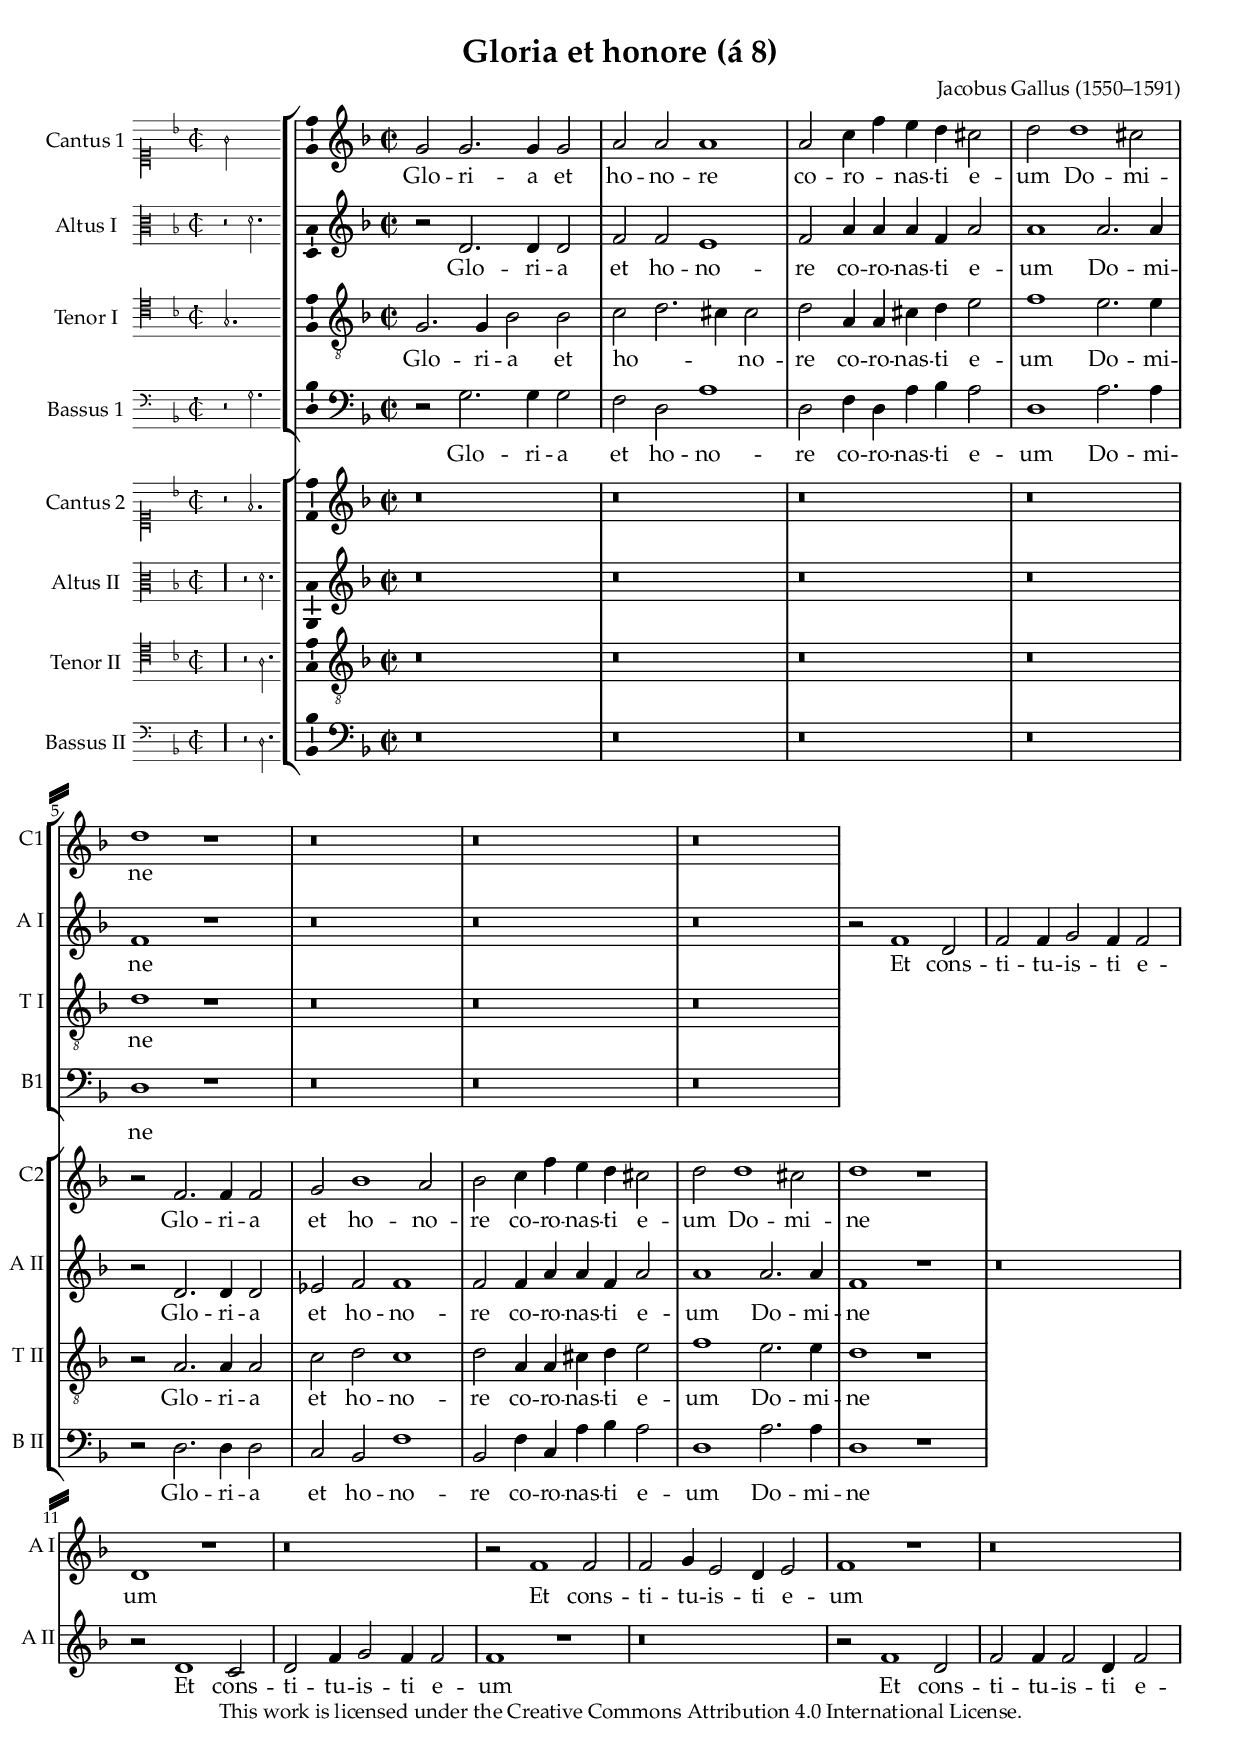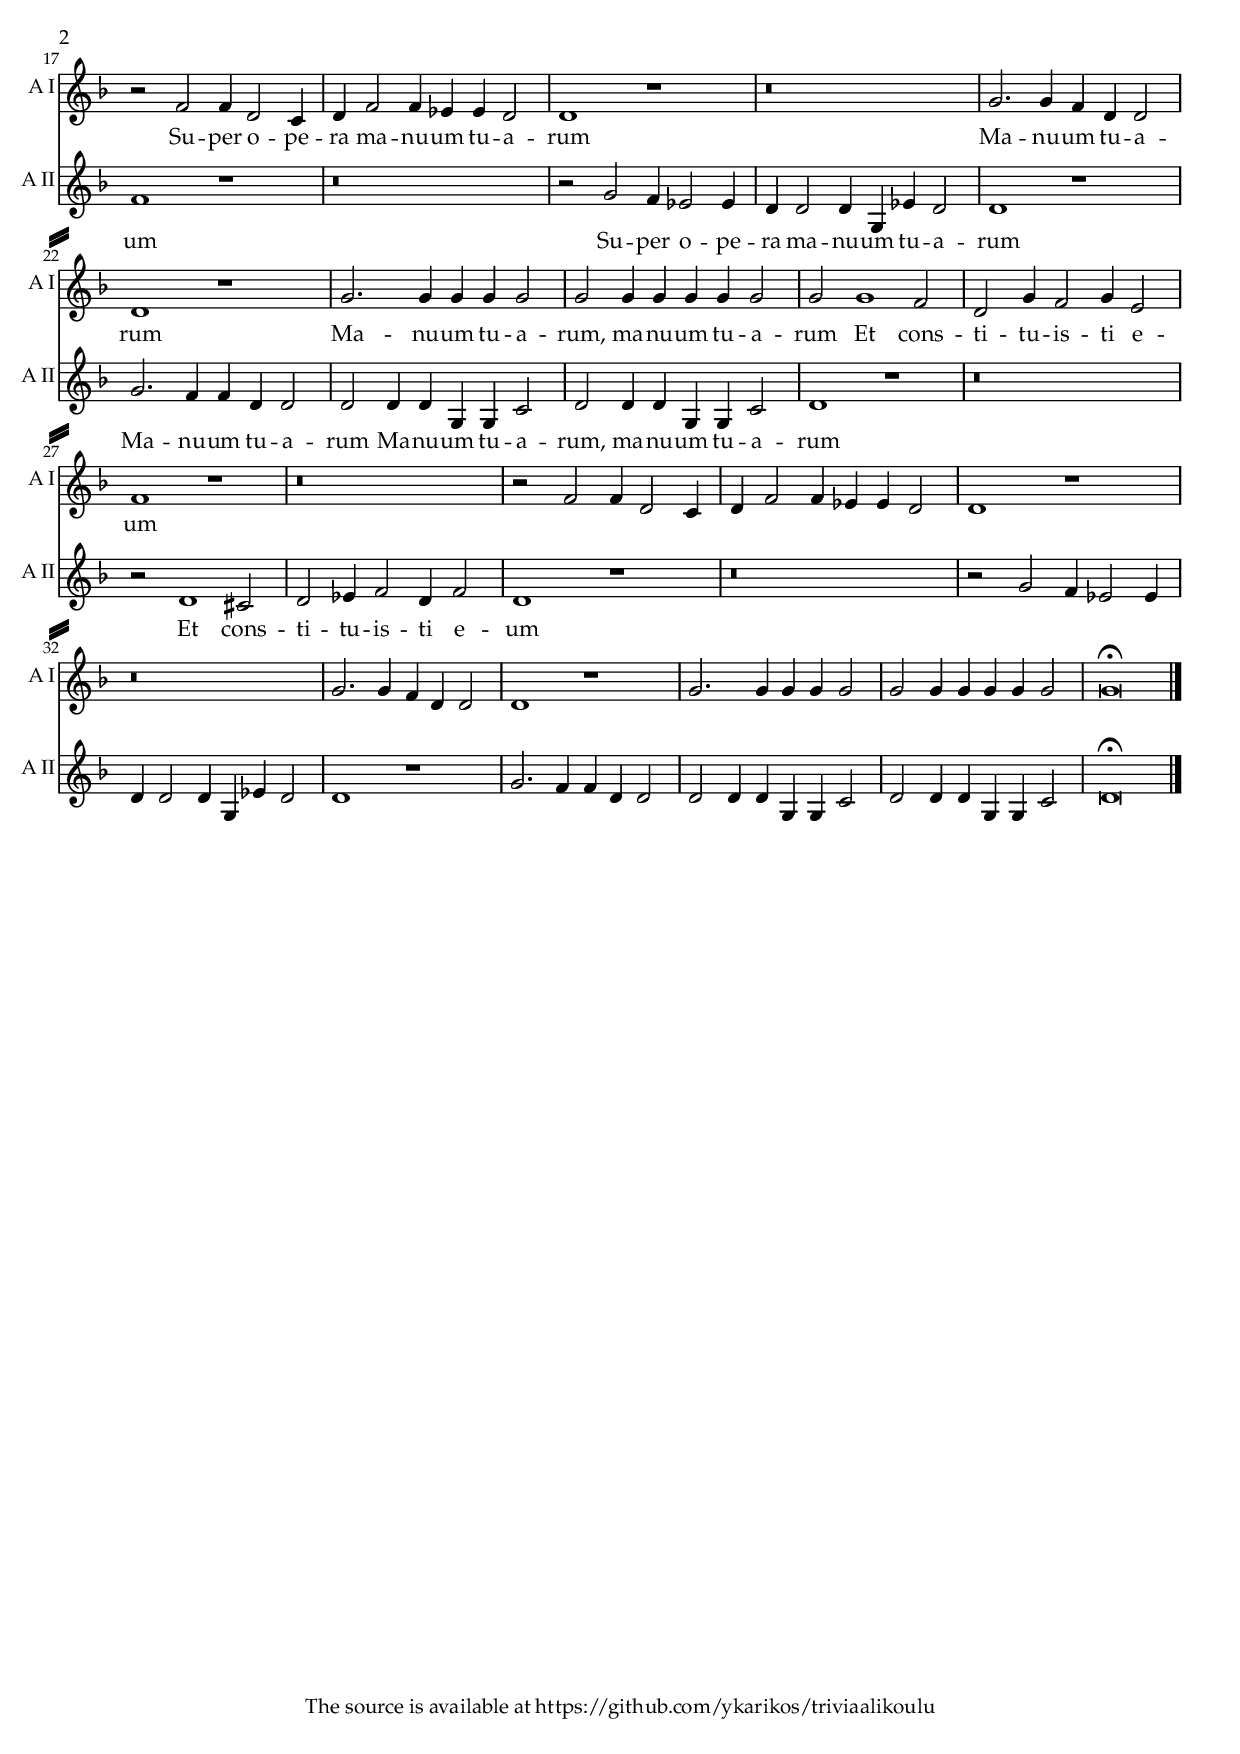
\version "2.19.49"
\include "suomi.ly"

#(set-global-staff-size 18)

global = { 
%  \numericTimeSignature
  \time 2/2
	\set Timing.measureLength = #(ly:make-moment 4/2) 
%  \autoBeamOff
  \key d \minor
  \set Staff.midiInstrument = #"voice oohs"
}

\header {
  title = "Gloria et honore (á 8)"
%  subtitle = ""
  composer = "Jacobus Gallus (1550–1591)"
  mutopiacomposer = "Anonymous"
%  instrument = "Voice (SATB)"
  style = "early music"
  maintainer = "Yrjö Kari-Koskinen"
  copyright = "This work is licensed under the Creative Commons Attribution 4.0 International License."
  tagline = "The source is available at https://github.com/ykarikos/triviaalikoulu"
}

\paper {
	system-separator-markup = \slashSeparator
    #(define fonts
        (make-pango-font-tree "Palatino"
                              "Nimbus Sans"
                              "Luxi Mono"
                              (/ staff-height pt 20)))
}

stanzaOneLyricsChoirOne = \lyricmode {
	Glo -- ri -- a et ho -- no -- re
	co -- ro -- nas -- ti e -- um Do -- mi -- ne
	Et cons -- ti -- tu -- is -- ti e -- um
	Et cons -- ti -- tu -- is -- ti e -- um
	Su -- per o -- pe -- ra ma -- nu -- um tu -- a -- rum
	Ma -- nu -- um tu -- a -- rum
	Ma -- nu -- um tu -- a -- rum,
	ma -- nu -- um tu -- a -- rum
	Et cons -- ti -- tu -- is -- ti e -- um
	
}




% First choir

SopranoOneMusic = \relative c'' {
	\set Staff.instrumentName = #"Cantus 1"
	\set Staff.shortInstrumentName = "C1"

	\incipit { \clef "mensural-c1" \key d \minor \time 2/2 g'2 }

	g2 g2. g4 g2 | a a a1 | a2 c4( f) e d cis2 | d d1 cis2 | 
	d1 r1 | r\breve | r\breve | r\breve |
%  \time 4/2 
%  \once \override Staff.TimeSignature.break-visibility = ##(#t #f #t)
%  g\breve\fermata \bar "|."
}


AltoOneMusic = \relative c' {
	\set Staff.instrumentName = #"Altus I"
	\set Staff.shortInstrumentName = "A I"

	\incipit { \clef "mensural-c3" \key d \minor \time 2/2 r2 d'2. }

	r2 d2. d4 d2 | f f e1 | f2 a4 a a f a2 | a1 a2. a4 |
	f1 r1 | r\breve | r\breve | r\breve |
	r2 f1 d2 | f2 f4 g2 f4 f2 | d1 r1 | r\breve

% 2

	r2 f1 f2 | f2 g4 e2 d4 e2 | f1 r | r\breve |
	r2 f2 f4 d2 c4 | d f2 f4 es es d2 | d1 r | r\breve |
	g2. g4 f d d2 | d1 r | g2. g4 g g g2 | g g4 g g g g2 |

% 3

	g2 g1 f2 | d2 g4 f2 g4 e2 | f1 r | r\breve |
	r2 f f4 d2 c4 | d f2 f4 es es d2 | d1 r | r\breve |
	g2. g4 f d d2 | d1 r | g2. g4 g g g2 | g g4 g g g g2 |
	g\breve\fermata \bar "|."
}


TenoreOneMusic = \relative c' {
	\set Staff.instrumentName = #"Tenor I"
	\set Staff.shortInstrumentName = "T I"

	\incipit { \clef "mensural-c4" \key d \minor \time 2/2 g2. }

	\clef "treble_8"
	g2. g4 b2 b | c( d2. cis4) cis2 | d a4 a cis d e2 | f1 e2. e4 |
	d1 r1 | r\breve | r\breve | r\breve |
%  \time 4/2 
%  \once \override Staff.TimeSignature.break-visibility = ##(#t #f #t)
%  g\breve\fermata
}


BassOneMusic = \relative c' {
	\set Staff.instrumentName = #"Bassus 1"
	\set Staff.shortInstrumentName = "B1"

	\incipit { \clef "mensural-f" \key d \minor \time 2/2 r2 g2. }

	\clef bass
	r2 g2. g4 g2 | f d a'1 | d,2 f4 d a' b a2 | d,1 a'2. a4 |
	d,1 r1 | r\breve | r\breve | r\breve |

%  \time 4/2 
%  \once \override Staff.TimeSignature.break-visibility = ##(#t #f #t)
%  g,\breve\fermata
}





% Second choir

SopranoTwoMusic = \relative c' {
	\set Staff.instrumentName = #"Cantus 2"
	\set Staff.shortInstrumentName = "C2"

	\incipit { \clef "mensural-c1" \key d \minor \time 2/2 r2 f'2. }

	r\breve | r\breve | r\breve | r\breve | 
	r2 f2. f4 f2 | g b1 a2 | b2 c4 f e d cis2 | d2 d1 cis2 |
	d1 r1 |

%  \time 4/2 
%  \once \override Staff.TimeSignature.break-visibility = ##(#t #f #t)
%  g\breve\fermata \bar "|."
}


AltoTwoMusic = \relative c' {
	\set Staff.instrumentName = #"Altus II"
	\set Staff.shortInstrumentName = "A II"

	\incipit { 
		\clef "mensural-c3" \key d \minor \time 2/2 
		r\maxima
		r2 d'2. 
	}

	r\breve | r\breve | r\breve | r\breve | 
	r2 d2. d4 d2 | es f f1 | f2 f4 a a f a2 | a1 a2. a4 |
	f1 r1 | r\breve | r2 d1 c2 | d f4 g2 f4 f2 |

% 2
	f1 r | r\breve | r2 f1 d2 | f f4 f2 d4 f2 |
	f1 r | r\breve | r2 g f4 es2 es4 | d d2 d4 g, es' d2 |
	d1 r | g2. f4 f d d2 | d d4 d g, g c2 | d d4 d g, g c2 |

% 3
	d1 r | r\breve | r2 d1 cis2 | d2 es4 f2 d4 f2 |
	d1 r | r\breve | r2 g f4 es2 es4 | d d2 d4 g, es' d2 |
	d1 r | g2. f4 f d d2 | d d4 d g, g c2 | d d4 d g, g c2 |
	d\breve\fermata \bar "|."
}


TenoreTwoMusic = \relative c' {
	\set Staff.instrumentName = #"Tenor II"
	\set Staff.shortInstrumentName = "T II"

	\incipit { 
		\clef "mensural-c4" \key d \minor \time 2/2 
		r\maxima
		r2 a2.
	}

	\clef "treble_8"
	r\breve | r\breve | r\breve | r\breve | 
	r2 a2. a4 a 2 | c d c1 | d2 a4 a cis d e2 | f1 e2. e4 |
	d1 r1 |
%  \time 4/2 
%  \once \override Staff.TimeSignature.break-visibility = ##(#t #f #t)
%  g\breve\fermata
}



BassTwoMusic = \relative c {
	\set Staff.instrumentName = #"Bassus II"
	\set Staff.shortInstrumentName = "B II"

	\incipit { 
		\clef "mensural-f" \key d \minor \time 2/2 
		r\maxima
		r2 d2. 
	}

	\clef bass
	r\breve | r\breve | r\breve | r\breve | 
	r2 d2. d4 d2 | c b f'1 | b,2 f'4 c a' b a2 | d,1 a'2. a4 |
	d,1 r1 |
%  \time 4/2 
%  \once \override Staff.TimeSignature.break-visibility = ##(#t #f #t)
%  g,\breve\fermata
}




\score {
<<
  \new StaffGroup = choirOneStaff <<
    \new Staff <<
      \new Voice = "Soprano" {
		\global
        \SopranoOneMusic
      }
     \new Lyrics \lyricsto "Soprano" {
       \stanzaOneLyricsChoirOne
     }
    >>
    \new Staff <<
      \new Voice = "Alto" {
        \global
        \AltoOneMusic
      }
     \new Lyrics \lyricsto "Alto" {
       \stanzaOneLyricsChoirOne
     }
    >>
    \new Staff <<
      \new Voice = "Tenore" {
        \global
        \TenoreOneMusic
      }
      \new Lyrics \lyricsto "Tenore" {
       \stanzaOneLyricsChoirOne
      }
    >>
    \new Staff <<
      \new Voice = "Bass" {
        \global
        \BassOneMusic
      }
      \new Lyrics \lyricsto "Bass" {
       \stanzaOneLyricsChoirOne
      }
    >>
  >>

  \new StaffGroup = choirTwoStaff <<
    \new Staff <<
      \new Voice = "SopranoTwo" {
		\global
        \SopranoTwoMusic
      }
     \new Lyrics \lyricsto "SopranoTwo" {
       \stanzaOneLyricsChoirOne
     }
    >>
    \new Staff <<
      \new Voice = "AltoTwo" {
        \global
        \AltoTwoMusic
      }
     \new Lyrics \lyricsto "AltoTwo" {
       \stanzaOneLyricsChoirOne
     }
    >>
    \new Staff <<
      \new Voice = "TenoreTwo" {
        \global
        \TenoreTwoMusic
      }
      \new Lyrics \lyricsto "TenoreTwo" {
       \stanzaOneLyricsChoirOne
      }
    >>
    \new Staff <<
      \new Voice = "BassTwo" {
        \global
        \BassTwoMusic
      }
      \new Lyrics \lyricsto "BassTwo" {
       \stanzaOneLyricsChoirOne
      }
    >>
  >>
>>

  \midi { 
    \tempo 4 = 160
  }
  \layout {
    \context {
      \Voice
      \consists "Ambitus_engraver"
		\hide Slur
    }
    indent = 4\cm
    incipit-width = 2.5\cm
    \context {
     \Score
     \override VerticalAxisGroup.remove-first = ##t
    }
  }
}